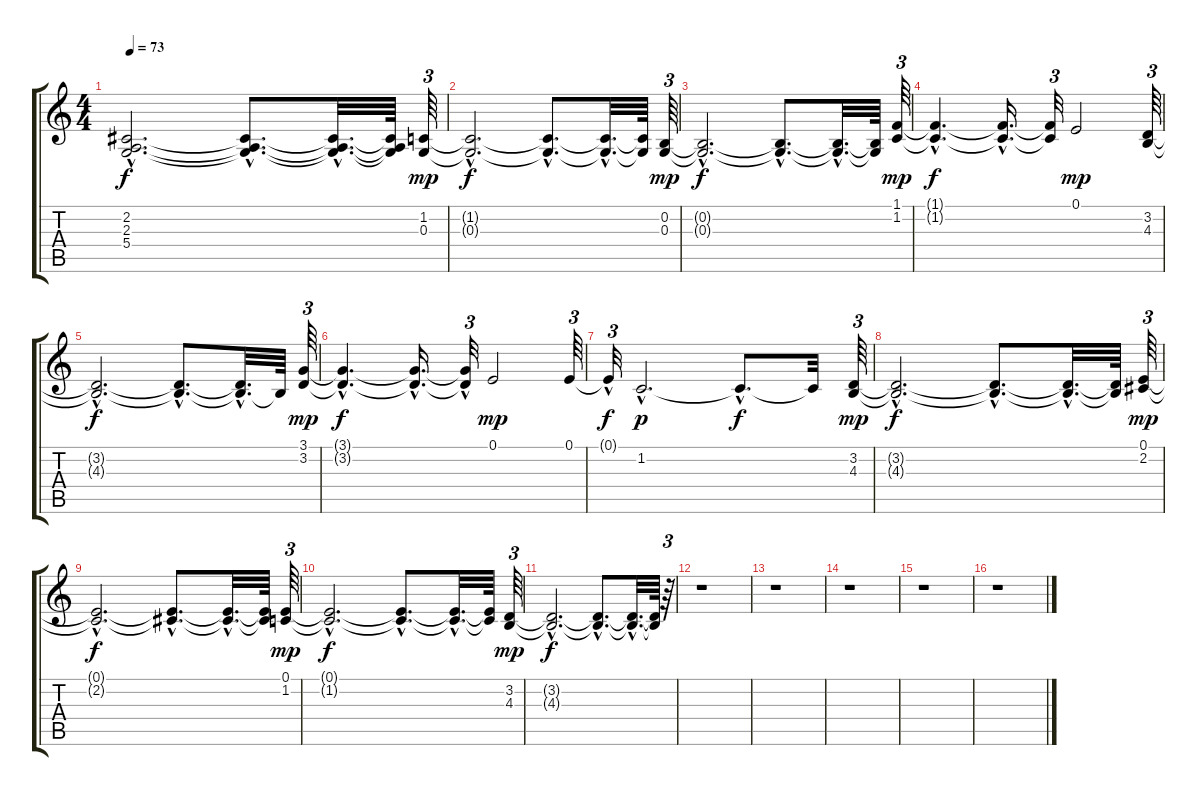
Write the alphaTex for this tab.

\track "" {instrument stringensemble1}
\staff {score tabs}
\tuning (E4 B3 G3 D3 A2 E2) {hide}
\ts (4 4)
\tempo 73
\clef g2
\ks c
(2.2{hac t} 2.3{hac t} 5.4{hac t}).2{d dy f} (2.2{hac t} 2.3{hac t} 5.4{hac t}).8{d} (2.2{hac t} 2.3{hac t} 5.4{hac t}).32{d} (2.2{t} 2.3{t} 5.4{t}).64 (1.2 0.3).64{tu (3 2) dy mp} |
(1.2{hac t} 0.3{hac t}).2{d dy f} (1.2{hac t} 0.3{hac t}).8{d} (1.2{hac t} 0.3{hac t}).32{d} (1.2{t} 0.3{t}).64 (0.2 0.3).64{tu (3 2) dy mp} |
(0.2{hac t} 0.3{hac t}).2{d dy f} (0.2{hac t} 0.3{hac t}).8{d} (0.2{hac t} 0.3{hac t}).32{d} (0.2{t} 0.3{t}).64 (1.1 1.2).64{tu (3 2) dy mp} |
(1.1{hac t} 1.2{hac t}).4{d dy f} (1.1{hac t} 1.2{hac t}).16{d} (1.1{t} 1.2{t}).32{tu (3 2)} 0.1.2{dy mp} (3.2 4.3).64{tu (3 2)} |
(3.2{hac t} 4.3{hac t}).2{d dy f} (3.2{hac t} 4.3{hac t}).8{d} (3.2{t} 4.3{hac t}).32{d} 4.3{t}.64 (3.1 3.2).64{tu (3 2) dy mp} |
(3.1{hac t} 3.2{hac t}).4{d dy f} (3.1{hac t} 3.2{hac t}).16{d} (3.1{t} 3.2{hac t}).32{tu (3 2)} 0.1.2{dy mp} 0.1.64{tu (3 2)} |
0.1{hac t}.32{tu (3 2) dy f} 1.2{hac}.2{d dy p} 1.2{hac t}.8{d dy f} 1.2{t}.32 (3.2 4.3).64{tu (3 2) dy mp} |
(3.2{hac t} 4.3{hac t}).2{d dy f} (3.2{hac t} 4.3{hac t}).8{d} (3.2{hac t} 4.3{hac t}).32{d} (3.2{t} 4.3{t}).64 (0.1 2.2).64{tu (3 2) dy mp} |
(0.1{hac t} 2.2{hac t}).2{d dy f} (0.1{hac t} 2.2{hac t}).8{d} (0.1{hac t} 2.2{hac t}).32{d} (0.1{t} 2.2{t}).64 (0.1 1.2).64{tu (3 2) dy mp} |
(0.1{hac t} 1.2{hac t}).2{d dy f} (0.1{hac t} 1.2{hac t}).8{d} (0.1{hac t} 1.2{hac t}).32{d} (0.1{t} 1.2{t}).64 (3.2 4.3).64{tu (3 2) dy mp} |
(3.2{hac t} 4.3{hac t}).2{d dy f} (3.2{hac t} 4.3{hac t}).8{d} (3.2{hac t} 4.3{hac t}).32{d} (3.2{t} 4.3{t}).64 r.64{tu (3 2)} |
r.1 |
r.1 |
r.1 |
r.1 |
r.1
